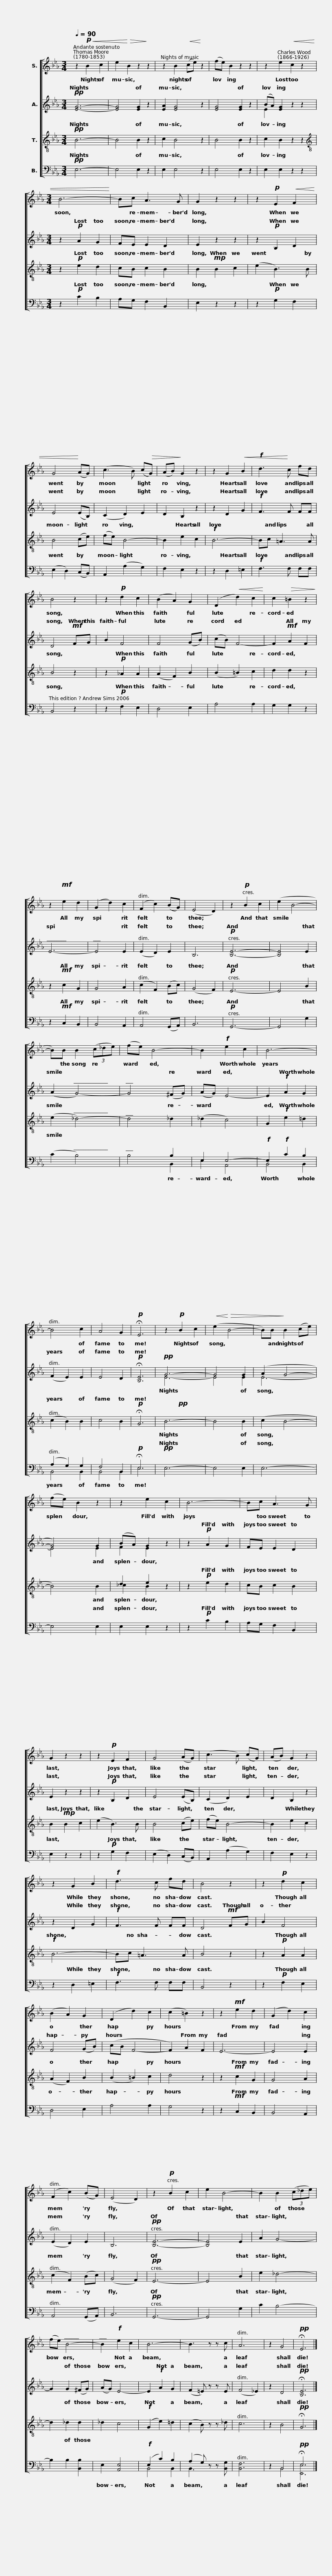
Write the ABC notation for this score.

X:1
%%score [ 1 ( 2 3 ) ( 4 5 ) ( 6 7 ) ]
L:1/8
Q:1/4=90
M:3/4
I:linebreak $
K:C
V:1 treble
V:2 treble
V:3 treble
V:4 treble-8
V:5 treble-8
V:6 bass
V:7 bass
V:1
[K:Eb] z2!p!!<(! B2 c2 | e2!<)!!>(! B2 z2!>)! z2 | z2 B2!<(! (ce)!<)! z2 | (fe) B2 z2 z2 | z2 e2!<(! c2 z2 |$ %5
[M:3/4] B6-!<)! | Bc A3 G | G2 z2 z2 | z2!p! E2!<(! F2 |$ G4!<)! (AG) | %10
 (c3 B) (c!>(!G) | (AB)!>)! G2 z2 | z2 G2!<(! B2 |!f! d3!<)! c fd |$ B4 z2 | %15
 z2!p! d2 c2 | (B2 A2) G2 | (D2!<(! d2) c2!<)! | c2!>(! =B2 z2!>)! | z2!mf! e2 d2 |$ %20
 (G2 d2) c2 | (F2 c2) (BG) | (E4 D2) | z2!p! B2 c2 | (e2 B4- | %25
 B)B B2 (3(c_de) |$ (fe) B4- | B2!f! e2 c2 | B6- | B4 c2 | %30
 A4 G2 |!p! !fermata!E6 |$ z2!p! B2 c2 |!<(! (e2!<)!!>(! B4- | B)B!>)! B2 (ce) | %35
 (fe) B2 z2 | z2 e2 c2 |$ B6- | Bc A3 G | G2 z2 z2 | %40
 z2!p! E2 F2 | G4 (AG) |$ (c3 B) (cG) | (AB) G2 z2 | z2 G2 B2 | %45
!f! d3 c fd | B4 z2 |$ z2!p! d2 c2 | (B2 A2) G2 | (D2 d2) c2 | %50
 (c2 =B2) z2 | z2!mf! e2 d2 | (G2 d2) c2 |$ (F2 c2) (BG) | (E4 D2) | %55
 z2!p! B2 c2 | e2 B4- | B2 B2 (3(c_de) | (fe) B4- |$ B2!f! e2 c2 | %60
 B6- | B3 z z c | A6 | z2 G4 |!pp! !fermata!E6 |] %65
V:2
[K:Eb]!pp! [EG]6- | [EG]4 [EG]2 z2 | [EA]2 [EG]4- z2 | [EG]4 [EG]2 z2 | (BA) [EG]2 z2 z2 |$ %5
[M:3/4] z2!p! A2 G2 | FE E2 D2 | E2 z2 z2 | z2!p! B,2 D2 |$ E4 (EB,) | %10
 (C2 D2) E2 | D2 B,2 z2 | z2 D2 G2 |!f! F3 F FF |$ D4!mf! FG | %15
 B2 F4 | F4 (GB) | (cB) F4- | F2!mf! A2 F2 | E6- |$ %20
 E4 E2 | (E2 D2) E2 | B,6 |!p! [B,E]6- | [B,E]4 E2 | %25
 (A2 G4-) |$ G4 (^FG) | (AG) E4- | E2!f! A2 G2 | (F2 E2) E2 | %30
 E4 D2 |!p! !fermata![B,E]6 |$!pp! G6- | G4 G2 | (A2 G4- | %35
 G4) G2 | (BA) G2 z2 |$ z2!p! A2 G2 | FE E2 D2 | E2 z2 z2 | %40
 z2!p! B,2 D2 | E4 (EB,) |$ (C2 D2) E2 | D2 B,2 z2 | z2 D2 G2 | %45
!f! F3 F FF | D4!mf! FG |$ B2 F4 | F4 (GB) | (cB F4- | %50
 F2) A2 F2 | E6- | E4 E2 |$ (E2 D2) E2 | B,6 | %55
!pp! [B,E]6- | [B,E]4 E2 | A2 G4- | G2 G2 (^FG) |$ (AG) E4- | %60
 E2!f! A2 G2 | (F2 =E) z z E | (F4 !courtesy!_E2) | z2 D4 |!pp! !fermata![B,E]6 |] %65
V:3
[K:Eb] x6 | x8 | x8 | x8 | E2 x2 x2 x2 |$ %5
[M:3/4] x6 | x6 | x6 | x6 |$ x6 | %10
 x6 | x6 | x6 | x6 |$ x6 | %15
 x6 | x6 | x6 | x6 | x6 |$ %20
 x6 | x6 | x6 | x6 | x6 | %25
 x6 |$ x6 | x6 | x6 | x6 | %30
 x6 | x6 |$ E6- | E4 E2 | E6- | %35
 E4 E2 | F2 E2 z2 |$ x6 | x6 | x6 | %40
 x6 | x6 |$ x6 | x6 | x6 | %45
 x6 | x6 |$ x6 | x6 | x6 | %50
 x6 | x6 | x6 |$ x6 | x6 | %55
 x6 | x6 | x6 | x6 |$ x6 | %60
 x6 | x6 | x6 | x6 | x6 |] %65
V:4
[K:Eb]!pp! B6- | B4 B2 z2 | c2 B4- z2 | B4 B2 z2 | c2 B2 z2 z2 |$ %5
[M:3/4][K:treble-8] z2!p! e2 d2 | cB c2 B2 | B2!mp! B2 c2 | (e2 B3) B |$ B4 (ce) | %10
 (fe) B4- | B2 e2 c2 |!f! B6- | Bc =A3 A |$ B4 z2 | %15
 z2!p! !courtesy!_A2 A2 | (A2 F2) B2 | (B2 =B2) c2 | d2 d2 z2 | z2!mf! c2 G2 |$ %20
 G4 A2 | (c2 F2) (Bc) | (G4 F2) |!p! E6- | E4 B2 | %25
 (e2 _d4-) |$ d4 !courtesy!_d2 | (_d2 c4) | G2!f! e2 !courtesy!=d2 | (c2 B2) B2 | %30
 c4 B2 |!p! !fermata!G6 |$!pp! x6 | x6 | x6 | %35
 x6 | d2 e2 x2 |$ z2!p! e2 d2 | cB c2 B2 | B2!mp! B2 c2 | %40
 (e2 B3) B | B4 (ce) |$ (fe) B4- | B2 e2 c2 |!f! B6- | %45
 Bc =A3 A | B4 z2 |$ z2!p! A2 A2 | (A2 F2) B2 | (B2 =B2) c2 | %50
 d4 z2 | z2!mf! c2 G2 | G4 A2 |$ (c2 F2) (Bc) | (G4 F2) | %55
!pp! E6- | E4 B2 | e2 _d4- | d2 _d2 d2 |$ _d2 c4 | %60
!f! (G2 e2) !courtesy!=d2 | (c2 B) z z _d | c6 | z2 B4 |!pp! !fermata!G6 |] %65
V:5
[K:Eb] x6 | x8 | x8 | x8 | x8 |$ %5
[M:3/4][K:treble-8] x6 | x6 | x6 | x6 |$ x6 | %10
 x6 | x6 | x6 | x6 |$ x6 | %15
 x6 | x6 | x6 | x6 | x6 |$ %20
 x6 | x6 | x6 | x6 | x6 | %25
 x6 |$ x6 | x6 | x6 | x6 | %30
 x6 | x6 |$ B6- | B4 B2 | (c2 B4- | %35
 B4) B2 | _c2 B2 z2 |$ x6 | x6 | x6 | %40
 x6 | x6 |$ x6 | x6 | x6 | %45
 x6 | x6 |$ x6 | x6 | x6 | %50
 x6 | x6 | x6 |$ x6 | x6 | %55
 x6 | x6 | x6 | x6 |$ x6 | %60
 x6 | x6 | x6 | x6 | x6 |] %65
V:6
[K:Eb]!pp! E,6- | E,4 E,2 z2 | E,2 E,4- z2 | E,4 E,2 z2 | E,2 E,2 z2 z2 |$ %5
[M:3/4] z2!p! C2 B,2 | A,G, F,2 B,,2 | E,2 z2 z2 | z2!p! G,2 F,2 |$ (E,2 D,2) (C,B,,) | %10
 A,,2 (A,2 G,2) | F,2 E,2 z2 | z2 D,2 =E,2 |!f! F,3 F, F,F, |$ B,,4 z2 | %15
 z2!p! F,2 E,2 | D,4 E,2 | A,4 A,2 | G,2 G,2 z2 | z2!mf! C,2 B,,2 |$ %20
 B,,4 A,,2 | A,,4 (G,,A,,) | B,,6 |!p! G,,6- | G,,4 G,2 | %25
 (C2 B,4-) |$ x4 B,2 | E,2 E,4- |!f! E,2!f! C2 B,2 | (A,2 G,2) G,2 | %30
 F,4 B,,2 |!p! !fermata!E,6 |$!pp! E,6- | E,4 E,2 | E,6- | %35
 E,4 E,2 | E,2 E,2 z2 |$ z2!p! C2 B,2 | A,G, F,2 B,,2 | E,2 z2 z2 | %40
 z2!p! G,2 F,2 | (E,2 D,2) (C,B,,) |$ A,,2 (A,2 G,2) | F,2 E,2 z2 | z2 D,2 =E,2 | %45
!f! F,3 F, F,F, | B,,4 z2 |$ z2!p! F,2 E,2 | D,4 E,2 | A,4 A,2 | %50
 G,4 z2 | z2!mf! C,2 B,,2 | B,,4 A,,2 |$ A,,4 (G,,A,,) | B,,6 | %55
!pp! G,,6- | G,,4 G,2 | C2 B,4- | B,2 B,2 [B,,B,]2 |$ x6 | %60
!f! (E,2 C2) B,2 | (A,2 G,) x x2 | x6 | x2 B,,4 |!pp! !fermata!E,6 |] %65
V:7
[K:Eb] x6 | x8 | x8 | x8 | x8 |$ %5
[M:3/4] x6 | x6 | x6 | x6 |$ x6 | %10
 x6 | x6 | x6 | x6 |$ x6 | %15
 x6 | x6 | x6 | x6 | x6 |$ %20
 x6 | x6 | x6 | x6 | x6 | %25
 x6 |$ B,4 B,,2 | E,2 A,,4 | B,,4 B,,2 | B,,4 B,,2 | %30
 B,,4 B,,2 | E,6 |$ x6 | x6 | x6 | %35
 x6 | x6 |$ x6 | x6 | x6 | %40
 x6 | x6 |$ x6 | x6 | x6 | %45
 x6 | x6 |$ x6 | x6 | x6 | %50
 x6 | x6 | x6 |$ x6 | x6 | %55
 x6 | x6 | x6 | x6 |$ E,2 [A,,E,]4 | %60
 B,,4 B,,2 | B,,3 z z [B,,G,] | [B,,F,]6 | z2 B,,4 | [E,,E,]6 |] %65
